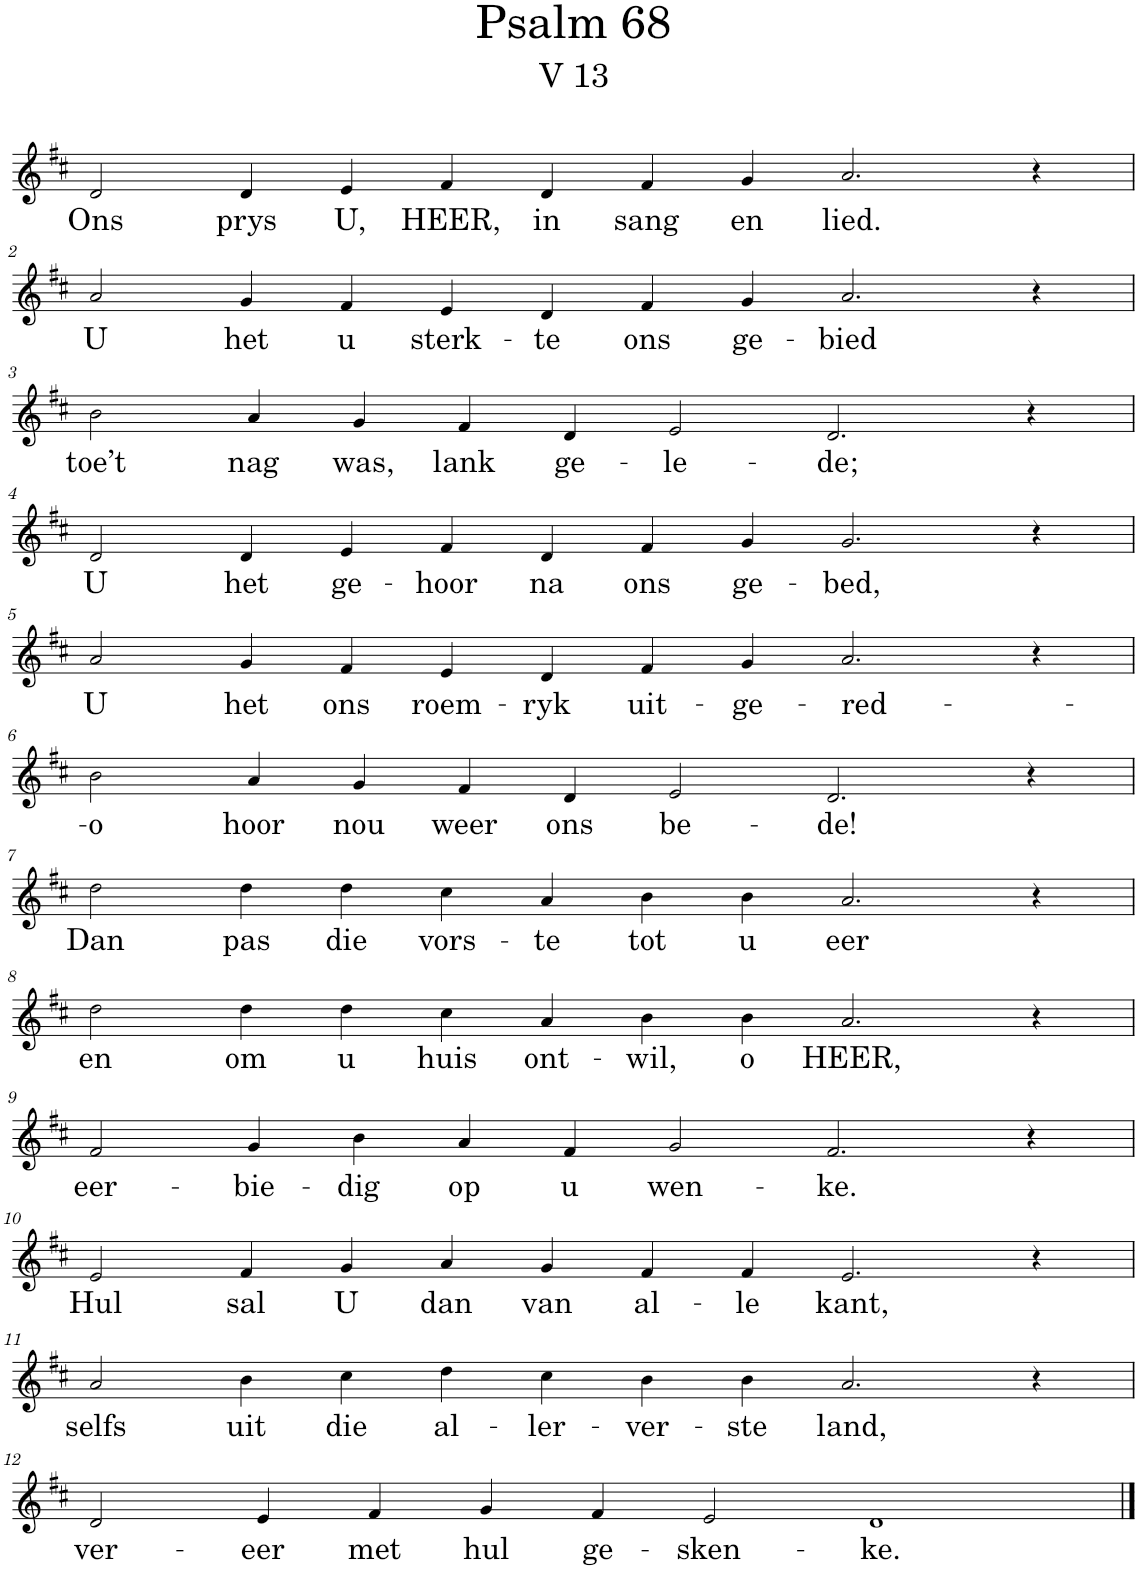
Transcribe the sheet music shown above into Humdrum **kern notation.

**kern	**text
*part1	*part1
*staff1	*staff1
*I"Pipe Organ	*
*I'Org.	*
*clefG2	*
*k[f#c#]	*
*M12/4	*
=1	=1
!	!LO:LY:b
2d/	Ons
!	!LO:LY:b
4d/	prys
!	!LO:LY:b
4e/	U,
!	!LO:LY:b
4f#/	HEER,
!	!LO:LY:b
4d/	in
!	!LO:LY:b
4f#/	sang
!	!LO:LY:b
4g/	en
!	!LO:LY:b
2.a/	lied.
4r	.
!!LO:LB:g=z
=2	=2
!	!LO:LY:b
2a/	U
!	!LO:LY:b
4g/	het
!	!LO:LY:b
4f#/	u
!	!LO:LY:b
4e/	sterk-
!	!LO:LY:b
4d/	-te
!	!LO:LY:b
4f#/	ons
!	!LO:LY:b
4g/	ge-
!	!LO:LY:b
2.a/	-bied
4r	.
!!LO:LB:g=z
=3	=3
!	!LO:LY:b
2b\	toe’t
!	!LO:LY:b
4a/	nag
!	!LO:LY:b
4g/	was,
!	!LO:LY:b
4f#/	lank
!	!LO:LY:b
4d/	ge-
!	!LO:LY:b
2e/	-le-
!	!LO:LY:b
2.d/	-de;
4r	.
!!LO:LB:g=z
=4	=4
!	!LO:LY:b
2d/	U
!	!LO:LY:b
4d/	het
!	!LO:LY:b
4e/	ge-
!	!LO:LY:b
4f#/	-hoor
!	!LO:LY:b
4d/	na
!	!LO:LY:b
4f#/	ons
!	!LO:LY:b
4g/	ge-
!	!LO:LY:b
2.g/	-bed,
4r	.
!!LO:LB:g=z
=5	=5
!	!LO:LY:b
2a/	U
!	!LO:LY:b
4g/	het
!	!LO:LY:b
4f#/	ons
!	!LO:LY:b
4e/	roem-
!	!LO:LY:b
4d/	-ryk
!	!LO:LY:b
4f#/	uit-
!	!LO:LY:b
4g/	-ge-
!	!LO:LY:b
2.a/	-red-
4r	.
!!LO:LB:g=z
=6	=6
!	!LO:LY:b
2b\	-o
!	!LO:LY:b
4a/	hoor
!	!LO:LY:b
4g/	nou
!	!LO:LY:b
4f#/	weer
!	!LO:LY:b
4d/	ons
!	!LO:LY:b
2e/	be-
!	!LO:LY:b
2.d/	-de!
4r	.
!!LO:LB:g=z
=7	=7
!	!LO:LY:b
2dd\	Dan
!	!LO:LY:b
4dd\	pas
!	!LO:LY:b
4dd\	die
!	!LO:LY:b
4cc#\	vors-
!	!LO:LY:b
4a/	-te
!	!LO:LY:b
4b\	tot
!	!LO:LY:b
4b\	u
!	!LO:LY:b
2.a/	eer
4r	.
!!LO:LB:g=z
=8	=8
!	!LO:LY:b
2dd\	en
!	!LO:LY:b
4dd\	om
!	!LO:LY:b
4dd\	u
!	!LO:LY:b
4cc#\	huis
!	!LO:LY:b
4a/	ont-
!	!LO:LY:b
4b\	-wil,
!	!LO:LY:b
4b\	o
!	!LO:LY:b
2.a/	HEER,
4r	.
!!LO:LB:g=z
=9	=9
!	!LO:LY:b
2f#/	eer-
!	!LO:LY:b
4g/	-bie-
!	!LO:LY:b
4b\	-dig
!	!LO:LY:b
4a/	op
!	!LO:LY:b
4f#/	u
!	!LO:LY:b
2g/	wen-
!	!LO:LY:b
2.f#/	-ke.
4r	.
!!LO:LB:g=z
=10	=10
!	!LO:LY:b
2e/	Hul
!	!LO:LY:b
4f#/	sal
!	!LO:LY:b
4g/	U
!	!LO:LY:b
4a/	dan
!	!LO:LY:b
4g/	van
!	!LO:LY:b
4f#/	al-
!	!LO:LY:b
4f#/	-le
!	!LO:LY:b
2.e/	kant,
4r	.
!!LO:LB:g=z
=11	=11
!	!LO:LY:b
2a/	selfs
!	!LO:LY:b
4b\	uit
!	!LO:LY:b
4cc#\	die
!	!LO:LY:b
4dd\	al-
!	!LO:LY:b
4cc#\	-ler-
!	!LO:LY:b
4b\	-ver-
!	!LO:LY:b
4b\	-ste
!	!LO:LY:b
2.a/	land,
4r	.
!!LO:LB:g=z
=12	=12
!	!LO:LY:b
2d/	ver-
!	!LO:LY:b
4e/	-eer
!	!LO:LY:b
4f#/	met
!	!LO:LY:b
4g/	hul
!	!LO:LY:b
4f#/	ge-
!	!LO:LY:b
2e/	-sken-
!	!LO:LY:b
1d	-ke.
==	==
*-	*-
